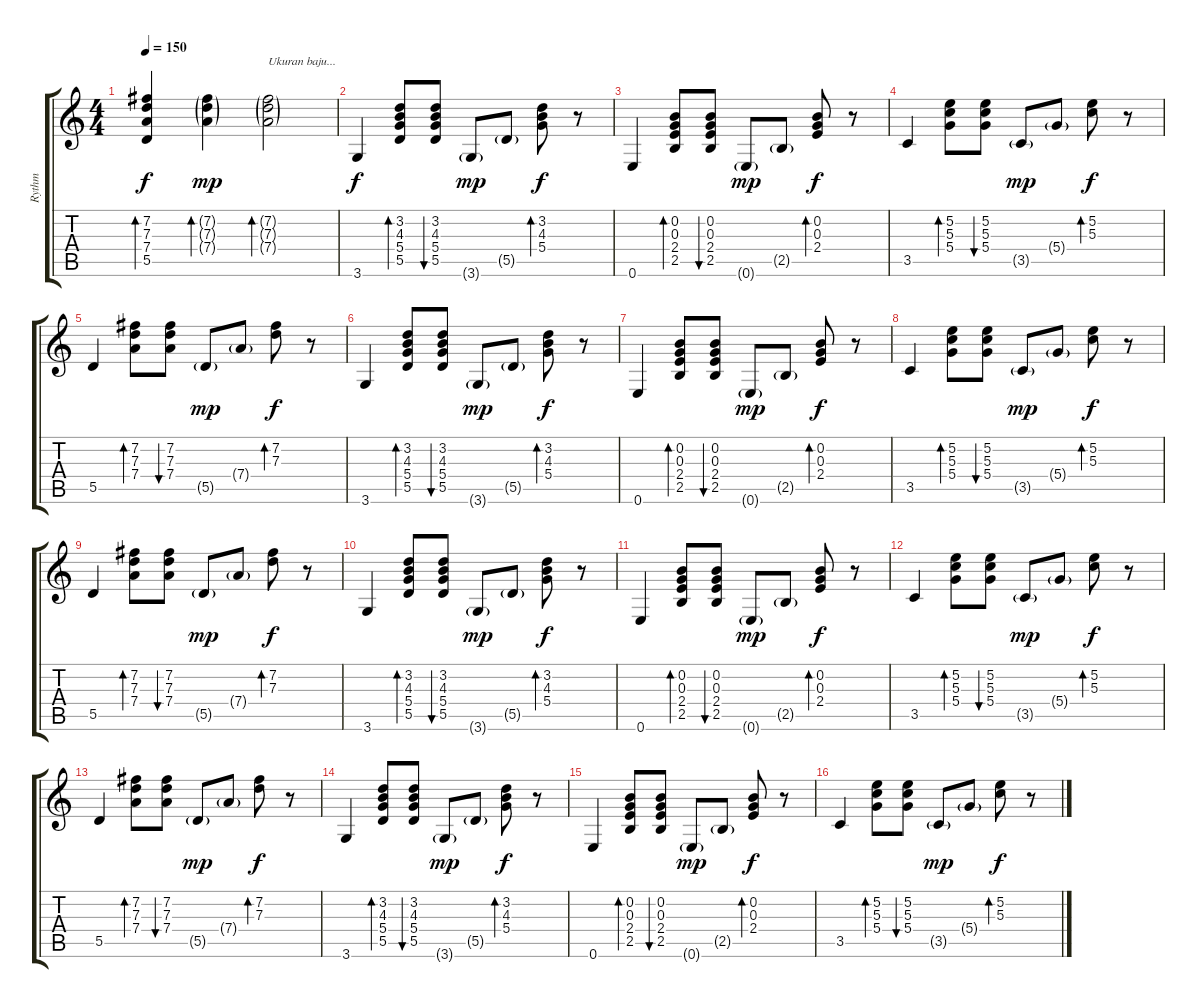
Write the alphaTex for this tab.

\track ("Rythm" "Rythm") {instrument electricguitarmuted}
\staff {score tabs}
\tuning (E4 B3 G3 D3 A2 E2) {hide}
\ts (4 4)
\tempo 150
\clef g2
\ks c
(7.2 7.3 7.4 5.5).4{bd 240 dy f} (7.2{g} 7.3{g} 7.4{g}).4{bd 240 dy mp} (7.2{g} 7.3{g} 7.4{g}).2{bd 120 txt "Ukuran baju..."} |
3.6.4{dy f} (3.2 4.3 5.4 5.5).8{bd 240} (3.2 4.3 5.4 5.5).8{bu 240} 3.6{g}.8{dy mp} 5.5{g}.8 (3.2 4.3 5.4).8{bd 240 dy f} r.8 |
0.6.4 (0.2 0.3 2.4 2.5).8{bd 240} (0.2 0.3 2.4 2.5).8{bu 240} 0.6{g}.8{dy mp} 2.5{g}.8 (0.2 0.3 2.4).8{bd 240 dy f} r.8 |
3.5.4 (5.2 5.3 5.4).8{bd 240} (5.2 5.3 5.4).8{bu 240} 3.5{g}.8{dy mp} 5.4{g}.8 (5.2 5.3).8{bd 240 dy f} r.8 |
5.5.4 (7.2 7.3 7.4).8{bd 240} (7.2 7.3 7.4).8{bu 240} 5.5{g}.8{dy mp} 7.4{g}.8 (7.2 7.3).8{bd 240 dy f} r.8 |
3.6.4 (3.2 4.3 5.4 5.5).8{bd 240} (3.2 4.3 5.4 5.5).8{bu 240} 3.6{g}.8{dy mp} 5.5{g}.8 (3.2 4.3 5.4).8{bd 240 dy f} r.8 |
0.6.4 (0.2 0.3 2.4 2.5).8{bd 240} (0.2 0.3 2.4 2.5).8{bu 240} 0.6{g}.8{dy mp} 2.5{g}.8 (0.2 0.3 2.4).8{bd 240 dy f} r.8 |
3.5.4 (5.2 5.3 5.4).8{bd 240} (5.2 5.3 5.4).8{bu 240} 3.5{g}.8{dy mp} 5.4{g}.8 (5.2 5.3).8{bd 240 dy f} r.8 |
5.5.4 (7.2 7.3 7.4).8{bd 240} (7.2 7.3 7.4).8{bu 240} 5.5{g}.8{dy mp} 7.4{g}.8 (7.2 7.3).8{bd 240 dy f} r.8 |
3.6.4 (3.2 4.3 5.4 5.5).8{bd 240} (3.2 4.3 5.4 5.5).8{bu 240} 3.6{g}.8{dy mp} 5.5{g}.8 (3.2 4.3 5.4).8{bd 240 dy f} r.8 |
0.6.4 (0.2 0.3 2.4 2.5).8{bd 240} (0.2 0.3 2.4 2.5).8{bu 240} 0.6{g}.8{dy mp} 2.5{g}.8 (0.2 0.3 2.4).8{bd 240 dy f} r.8 |
3.5.4 (5.2 5.3 5.4).8{bd 240} (5.2 5.3 5.4).8{bu 240} 3.5{g}.8{dy mp} 5.4{g}.8 (5.2 5.3).8{bd 240 dy f} r.8 |
5.5.4 (7.2 7.3 7.4).8{bd 240} (7.2 7.3 7.4).8{bu 240} 5.5{g}.8{dy mp} 7.4{g}.8 (7.2 7.3).8{bd 240 dy f} r.8 |
3.6.4 (3.2 4.3 5.4 5.5).8{bd 240} (3.2 4.3 5.4 5.5).8{bu 240} 3.6{g}.8{dy mp} 5.5{g}.8 (3.2 4.3 5.4).8{bd 240 dy f} r.8 |
0.6.4 (0.2 0.3 2.4 2.5).8{bd 240} (0.2 0.3 2.4 2.5).8{bu 240} 0.6{g}.8{dy mp} 2.5{g}.8 (0.2 0.3 2.4).8{bd 240 dy f} r.8 |
3.5.4 (5.2 5.3 5.4).8{bd 240} (5.2 5.3 5.4).8{bu 240} 3.5{g}.8{dy mp} 5.4{g}.8 (5.2 5.3).8{bd 240 dy f} r.8
